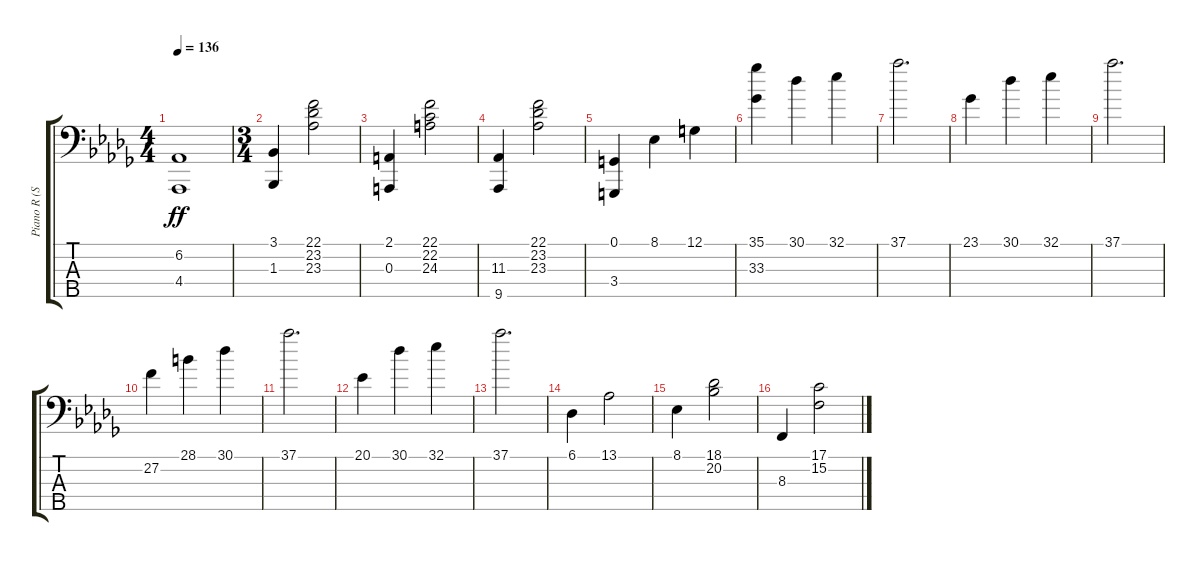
\track ("Piano R (Staff 2)" "Piano R (S") {instrument acousticgrandpiano}
\staff {score tabs}
\tuning (G2 D2 A1 E1 B0) {hide}
\ts (4 4)
\tempo 136
\clef f4
\ks db
(6.2 4.4).1{dy ff} |
\ts (3 4)
(3.1 1.3).4 (22.1 23.2 23.3).2 |
(2.1 0.3).4 (22.1 22.2 24.3).2 |
(11.3 9.5).4 (22.1 23.2 23.3).2 |
(0.1 3.4).4 8.1.4 12.1.4 |
(35.1 33.3).4 30.1.4 32.1.4 |
37.1.2{d} |
23.1.4 30.1.4 32.1.4 |
37.1.2{d} |
27.2.4 28.1.4 30.1.4 |
37.1.2{d} |
20.1.4 30.1.4 32.1.4 |
37.1.2{d} |
6.1.4 13.1.2 |
8.1.4 (18.1 20.2).2 |
8.3.4 (17.1 15.2).2
